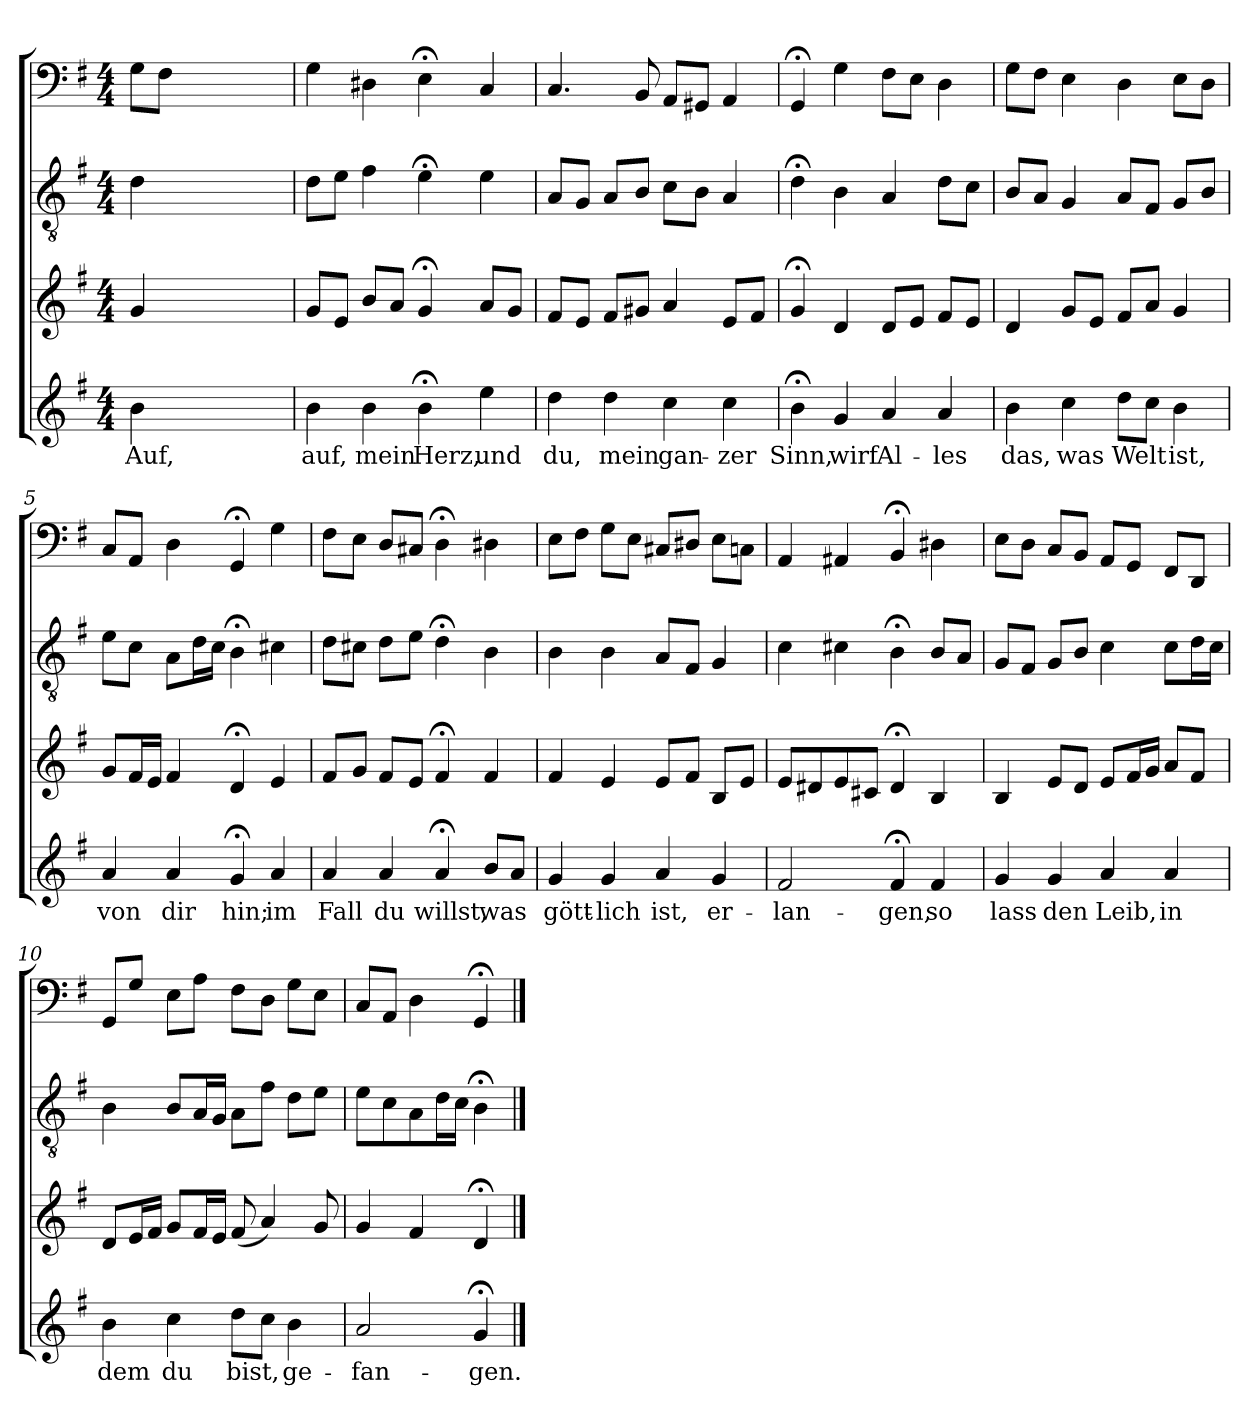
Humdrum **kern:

**kern	**text	**kern	**kern	**kern
*part4	*part4	*part3	*part2	*part1
*staff4	*staff4	*staff3	*staff2	*staff1
*clefG2	*	*clefG2	*clefGv2	*clefF4
*k[f#]	*	*k[f#]	*k[f#]	*k[f#]
*G:	*	*G:	*G:	*G:
*M4/4	*	*M4/4	*M4/4	*M4/4
=	=	=	=	=
4b\	Auf,	4g/	4d\	8G\L
.	.	.	.	8F#\J
2ryy	.	2ryy	2ryy	2ryy
4ryy	.	4ryy	4ryy	4ryy
=1	=1	=1	=1	=1
4b\	auf,	8g/L	8d\L	4G\
.	.	8e/J	8e\J	.
4b\	mein	8b/L	4f#\	4D#X\
.	.	8a/J	.	.
4b;<\	Herz,	4g;</	4e;<\	4E;<\
4ee\	und	8a/L	4e\	4C/
.	.	8g/J	.	.
=2	=2	=2	=2	=2
4dd\	du,	8f#/L	8A/L	4.C/
.	.	8e/J	8G/J	.
4dd\	mein	8f#/L	8A/L	.
.	.	8g#X/J	8B/J	8BB/
4cc\	gan-	4a/	8c\L	8AA/L
.	.	.	8B\J	8GG#X/J
4cc\	-zer	8e/L	4A/	4AA/
.	.	8f#/J	.	.
=3	=3	=3	=3	=3
4b;<\	Sinn,	4g;</	4d;<\	4GG;</
4g/	wirf	4d/	4B\	4G\
4a/	Al-	8d/L	4A/	8F#\L
.	.	8e/J	.	8E\J
4a/	-les	8f#/L	8d\L	4D\
.	.	8e/J	8c\J	.
=4	=4	=4	=4	=4
4b\	das,	4d/	8B/L	8G\L
.	.	.	8A/J	8F#\J
4cc\	was	8g/L	4G/	4E\
.	.	8e/J	.	.
8dd\L	Welt	8f#/L	8A/L	4D\
8cc\J	.	8a/J	8F#/J	.
4b\	ist,	4g/	8G/L	8E\L
.	.	.	8B/J	8D\J
=5	=5	=5	=5	=5
4a/	von	8g/L	8e\L	8C/L
.	.	16f#/L	8c\J	8AA/J
.	.	16e/JJ	.	.
4a/	dir	4f#/	8A\L	4D\
.	.	.	16d\L	.
.	.	.	16c\JJ	.
4g;</	hin;	4d;</	4B;<\	4GG;</
4a/	im	4e/	4c#X\	4G\
=6	=6	=6	=6	=6
4a/	Fall	8f#/L	8d\L	8F#\L
.	.	8g/J	8c#X\J	8E\J
4a/	du	8f#/L	8d\L	8D/L
.	.	8e/J	8e\J	8C#X/J
4a;</	willst,	4f#;</	4d;<\	4D;<\
8b/L	was	4f#/	4B\	4D#X\
8a/J	.	.	.	.
=7	=7	=7	=7	=7
4g/	gött-	4f#/	4B\	8E\L
.	.	.	.	8F#\J
4g/	-lich	4e/	4B\	8G\L
.	.	.	.	8E\J
4a/	ist,	8e/L	8A/L	8C#X/L
.	.	8f#/J	8F#/J	8D#X/J
4g/	er-	8B/L	4G/	8E\L
.	.	8e/J	.	8Cn\J
=8	=8	=8	=8	=8
2f#/	-lan-	8e/L	4c\	4AA/
.	.	8d#X/	.	.
.	.	8e/	4c#X\	4AA#X/
.	.	8c#X/J	.	.
4f#;</	-gen,	4d#;</	4B;<\	4BB;</
4f#/	so	4B/	8B/L	4D#X\
.	.	.	8A/J	.
=9	=9	=9	=9	=9
4g/	lass	4B/	8G/L	8E\L
.	.	.	8F#/J	8D\J
4g/	den	8e/L	8G/L	8C/L
.	.	8d/J	8B/J	8BB/J
4a/	Leib,	8e/L	4c\	8AA/L
.	.	16f#/L	.	8GG/J
.	.	16g/JJ	.	.
4a/	in	8a/L	8c\L	8FF#/L
.	.	8f#/J	16d\L	8DD/J
.	.	.	16c\JJ	.
=10	=10	=10	=10	=10
4b\	dem	8d/L	4B\	8GG/L
.	.	16e/L	.	8G/J
.	.	16f#/JJ	.	.
4cc\	du	8g/L	8B/L	8E\L
.	.	16f#/L	16A/L	8A\J
.	.	16e/JJ	16G/JJ	.
8dd\L	bist,	(8f#/	8A\L	8F#\L
8cc\J	.	4a/)	8f#\J	8D\J
4b\	ge-	.	8d\L	8G\L
.	.	8g/	8e\J	8E\J
=11	=11	=11	=11	=11
2a/	-fan-	4g/	8e\L	8C/L
.	.	.	8c\	8AA/J
.	.	4f#/	8A\	4D\
.	.	.	16d\L	.
.	.	.	16c\JJ	.
4g;</	-gen.	4d;</	4B;<\	4GG;</
==	==	==	==	==
*-	*-	*-	*-	*-
